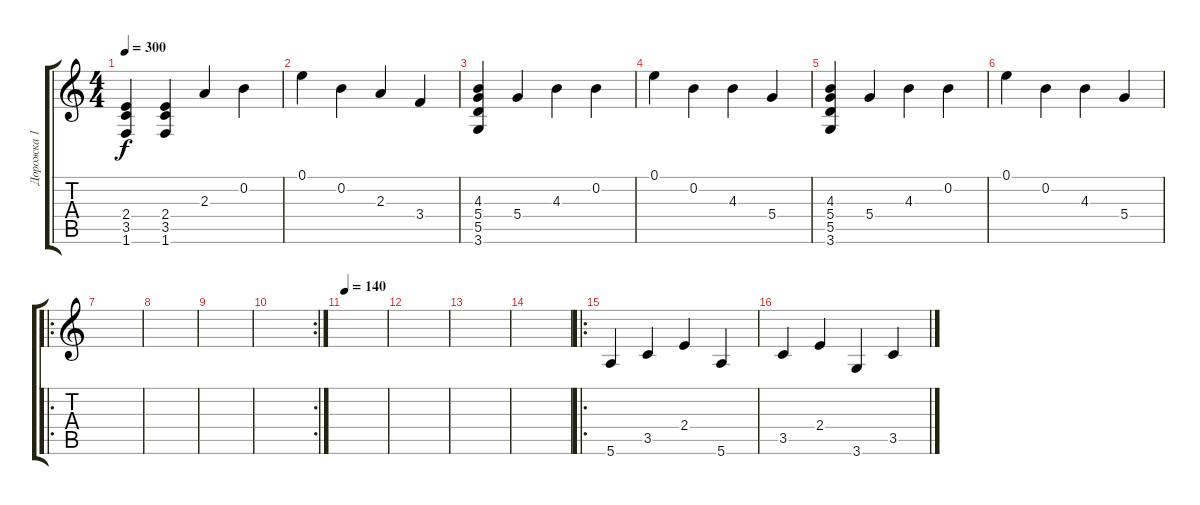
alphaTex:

\track ("Дорожка 1" "Дорожка 1") {instrument electricguitarjazz}
\staff {score tabs}
\tuning (E4 B3 G3 D3 A2 E2) {hide}
\ts (4 4)
\tempo 300
\clef g2
\ks c
(2.4 3.5 1.6).4{dy f} (2.4 3.5 1.6).4 2.3.4 0.2.4 |
0.1.4 0.2.4 2.3.4 3.4.4 |
(4.3 5.4 5.5 3.6).4 5.4.4 4.3.4 0.2.4 |
0.1.4 0.2.4 4.3.4 5.4.4 |
(4.3 5.4 5.5 3.6).4 5.4.4 4.3.4 0.2.4 |
0.1.4 0.2.4 4.3.4 5.4.4 |
\ro
|
|
|
\rc 2
|
\tempo 140
|
|
|
|
\ro
5.6.4 3.5.4 2.4.4 5.6.4 |
3.5.4 2.4.4 3.6.4 3.5.4
